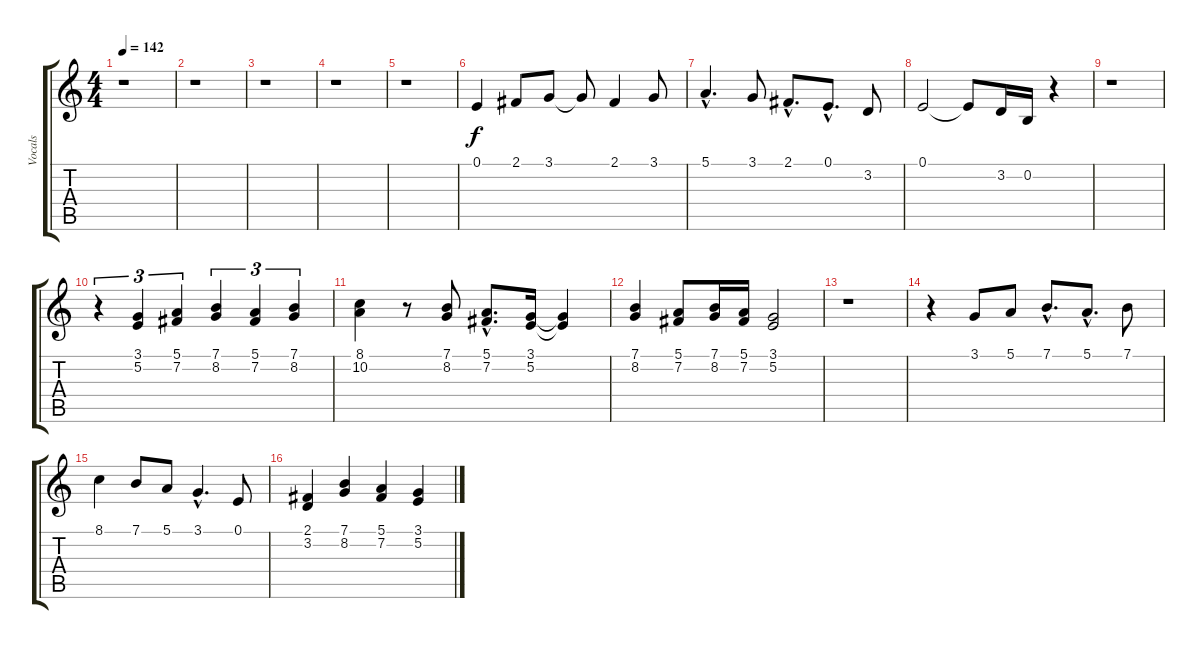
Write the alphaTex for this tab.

\track ("Vocals" "Vocals") {instrument ocarina}
\staff {score tabs}
\tuning (E4 B3 G3 D3 A2 E2) {hide}
\ts (4 4)
\tempo 142
\clef g2
\ks c
r.1{dy f} |
r.1 |
r.1 |
r.1 |
r.1 |
0.1.4 2.1.8 3.1.8 3.1{t}.8 2.1.4 3.1.8 |
5.1{hac}.4{d} 3.1.8 2.1{hac}.8{d} 0.1{hac}.8{d} 3.2.8 |
0.1.2 0.1{t}.8 3.2.16 0.2.16 r.4 |
r.1 |
r.4{tu (3 2)} (3.1 5.2).4{tu (3 2)} (5.1 7.2).4{tu (3 2)} (7.1 8.2).4{tu (3 2)} (5.1 7.2).4{tu (3 2)} (7.1 8.2).4{tu (3 2)} |
(8.1 10.2).4 r.8 (7.1 8.2).8 (5.1{hac} 7.2{hac}).8{d} (3.1 5.2).16 (3.1{t} 5.2{t}).4 |
(7.1 8.2).4 (5.1 7.2).8 (7.1 8.2).16 (5.1 7.2).16 (3.1 5.2).2 |
r.1 |
r.4 3.1.8 5.1.8 7.1{hac}.8{d} 5.1{hac}.8{d} 7.1.8 |
8.1.4 7.1.8 5.1.8 3.1{hac}.4{d} 0.1.8 |
(2.1 3.2).4 (7.1 8.2).4 (5.1 7.2).4 (3.1 5.2).4
